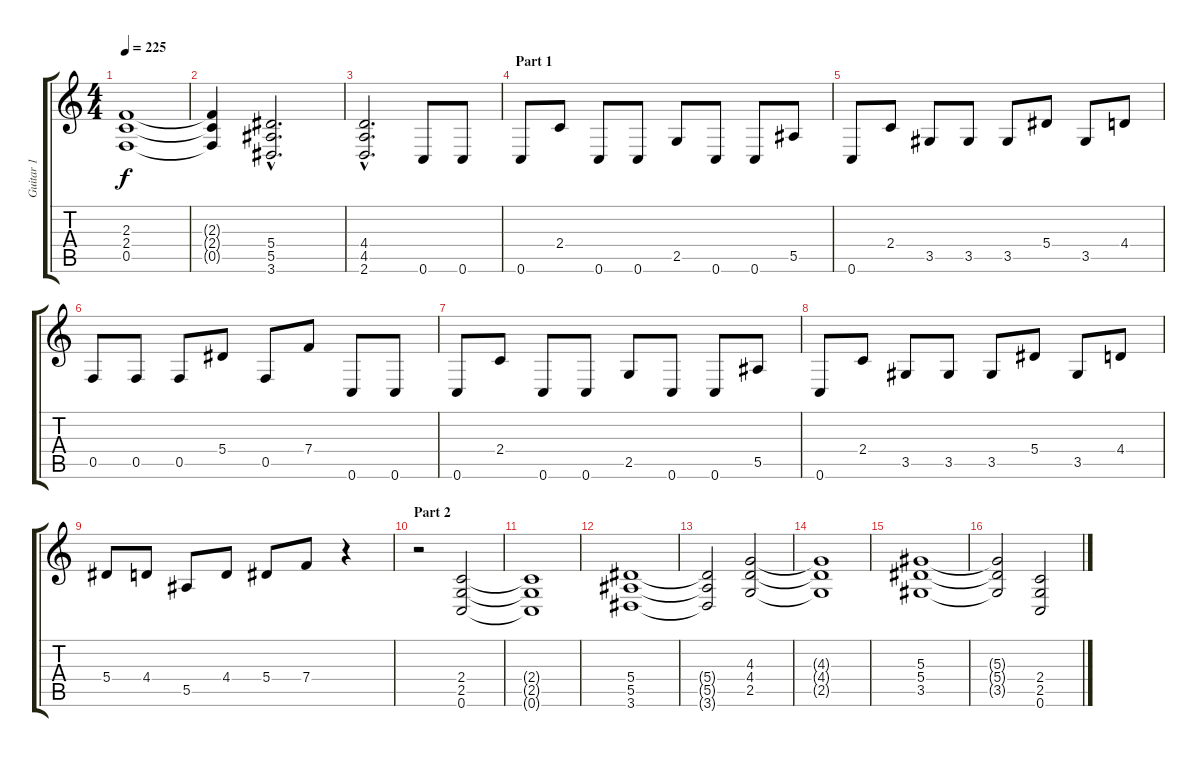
\track ("Guitar 1" "Guitar 1") {instrument distortionguitar}
\staff {score tabs}
\tuning (C4 G3 Eb3 Bb2 F2 C2) {hide}
\ts (4 4)
\tempo 225
\clef g2
\ks c
(2.3{t} 2.4{t} 0.5{t}).1{dy f} |
(2.3{t} 2.4{t} 0.5{t}).4 (5.4{hac} 5.5{hac} 3.6{hac}).2{d} |
(4.4{hac} 4.5{hac} 2.6{hac}).2{d} 0.6.8 0.6.8 |
\section ("" "Part 1")
0.6.8 2.4.8 0.6.8 0.6.8 2.5.8 0.6.8 0.6.8 5.5.8 |
0.6.8 2.4.8 3.5.8 3.5.8 3.5.8 5.4.8 3.5.8 4.4.8 |
0.5.8 0.5.8 0.5.8 5.4.8 0.5.8 7.4.8 0.6.8 0.6.8 |
0.6.8 2.4.8 0.6.8 0.6.8 2.5.8 0.6.8 0.6.8 5.5.8 |
0.6.8 2.4.8 3.5.8 3.5.8 3.5.8 5.4.8 3.5.8 4.4.8 |
5.4.8 4.4.8 5.5.8 4.4.8 5.4.8 7.4.8 r.4 |
\section ("" "Part 2")
r.2 (2.4 2.5 0.6).2 |
(2.4{t} 2.5{t} 0.6{t}).1 |
(5.4 5.5 3.6).1 |
(5.4{t} 5.5{t} 3.6{t}).2 (4.3 4.4 2.5).2 |
(4.3{t} 4.4{t} 2.5{t}).1 |
(5.3 5.4 3.5).1 |
(5.3{t} 5.4{t} 3.5{t}).2 (2.4 2.5 0.6).2
